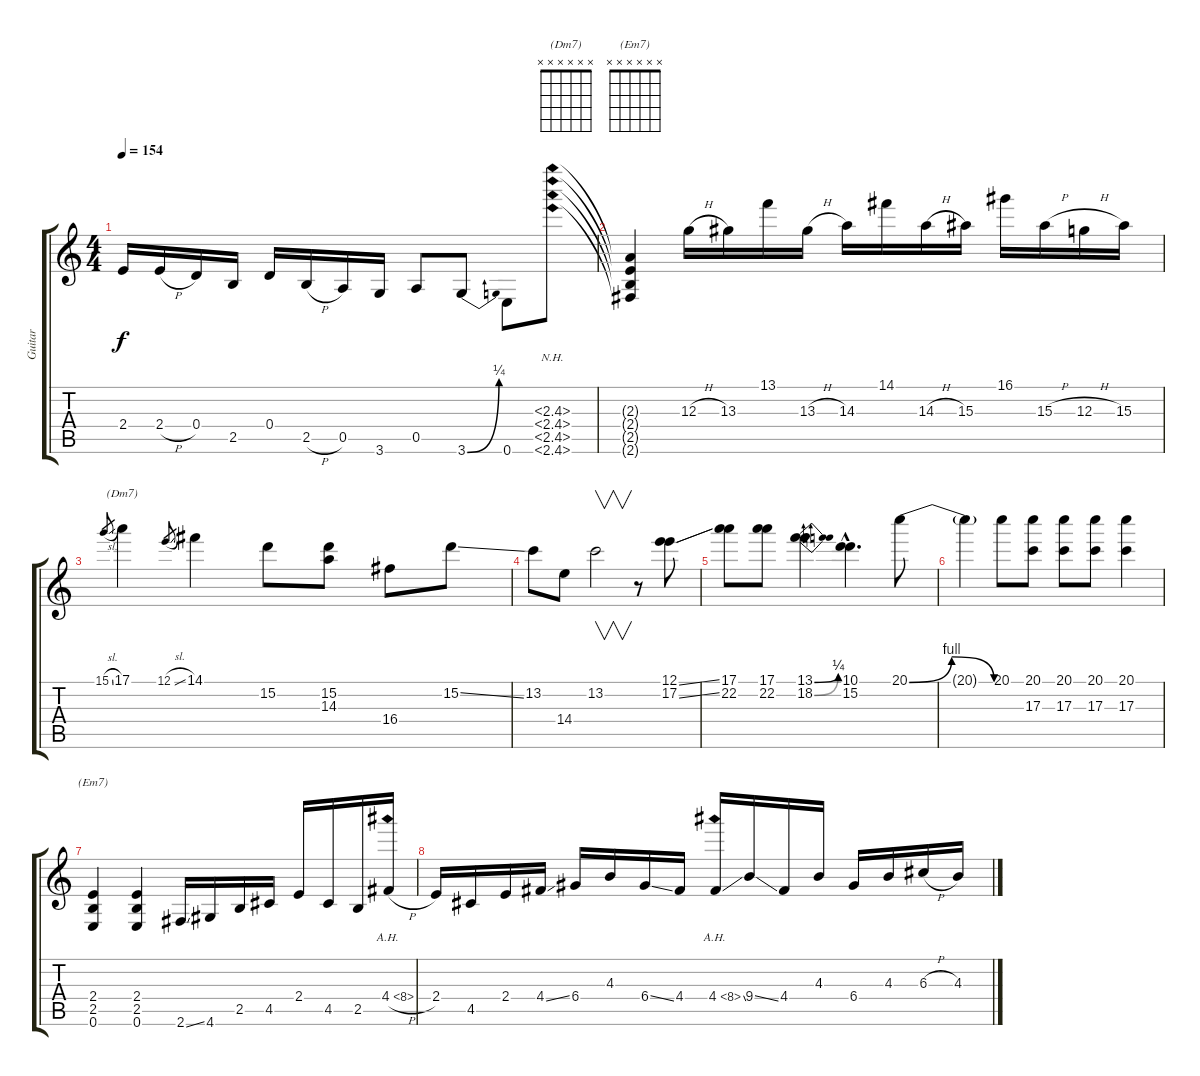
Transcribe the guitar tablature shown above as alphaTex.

\track ("Guitar" "Guitar") {instrument overdrivenguitar}
\staff {score tabs}
\tuning (E4 B3 G3 D3 A2 E2) {hide}
\chord ("(Dm7)" x x x x x x) {firstfret 0}
\chord ("(Em7)" x x x x x x) {firstfret 0}
\ts (4 4)
\tempo 154
\clef g2
\ks c
2.4.16{dy f} 2.4{h}.16 0.4.16 2.5.16 0.4.16 2.5{h}.16 0.5.16 3.6.16 0.5.8 3.6{be (bend 0 0 60 1)}.8 0.6.8 (2.3{nh} 2.4{nh} 2.5{nh} 2.6{nh}).8 |
(2.3{t} 2.4{t} 2.5{t} 2.6{t}).4 12.3{h}.16 13.3.16 13.1.16 13.3{h}.16 14.3.16 14.1.16 14.3{h}.16 15.3.16 16.1.16 15.3{h}.16 12.3{h}.16 15.3.16 |
15.1{sl}.8{gr} 17.1.4{ch "(Dm7)"} 12.1{sl}.8{gr} 14.1.4 15.2.8 (15.2 14.3).8 16.4.8 15.2{ss}.8 |
13.2.8 14.4.8 13.2.2{v} r.8 (12.1{ss} 17.2{ss}).8 |
(17.1 22.2).8 (17.1 22.2).8 (13.1{be (bend 0 0 60 1)} 18.2{be (bend 0 0 60 1)}).4 (10.1{hac} 15.2{hac}).4{d} 20.1{be (bendrelease 0 0 10 4 30 4 60 0)}.8 |
20.1{t}.4 20.1.8 (20.1 17.3).8 (20.1 17.3).8 (20.1 17.3).8 (20.1 17.3).4 |
(2.4 2.5 0.6).4{ch "(Em7)"} (2.4 2.5 0.6).4 2.6{ss}.16 4.6.16 2.5.16 4.5.16 2.4.16 4.5.16 2.5.16 4.4{ah 4 h}.16 |
2.4.16 4.5.16 2.4.16 4.4{ss}.16 6.4.16 4.3.16 6.4{ss}.16 4.4.16 4.4{ah 4 ss}.16 9.4{ss}.16 4.4.16 4.3.16 6.4.16 4.3.16 6.3{h}.16 4.3.16
